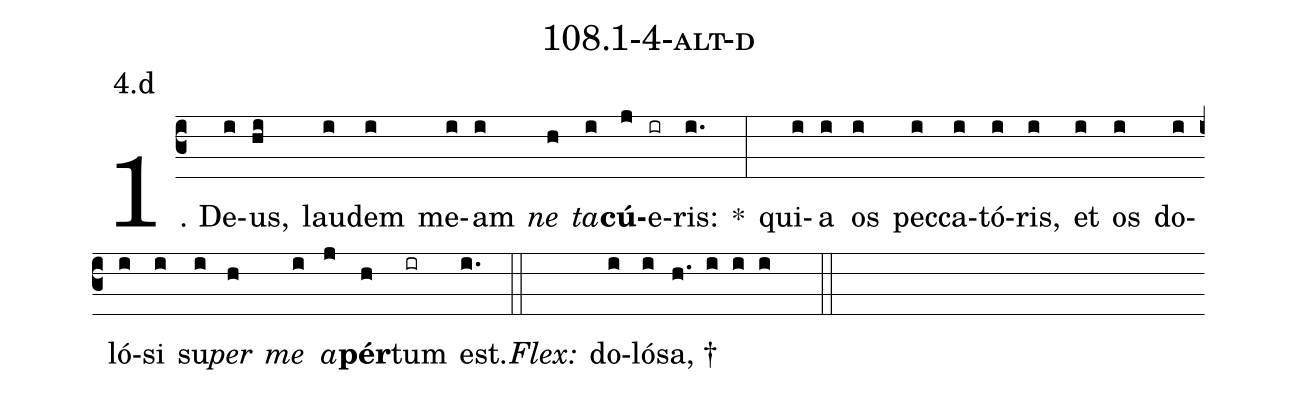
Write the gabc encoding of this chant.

name: 108.1-4-alt-d;
annotation: 4.d;
%%
(c3)1. De(i)us,(hi) lau(i)dem(i) me(i)am(i) <i>ne</i>(h) <i>ta</i>(i)<b>cú</b>(j)e(ir)ris:(i.) *(:) qui(i)a(i) os(i) pec(i)ca(i)tó(i)ris,(i) et(i) os(i) do(i)ló(i)si(i) su(i)<i>per</i>(h) <i>me</i>(i) <i>a</i>(j)<b>pér</b>(h)tum(ir) est.(i.) (::)
<i>Flex:</i>()  do(i)ló(i)sa, †(h. i i i  ::)
